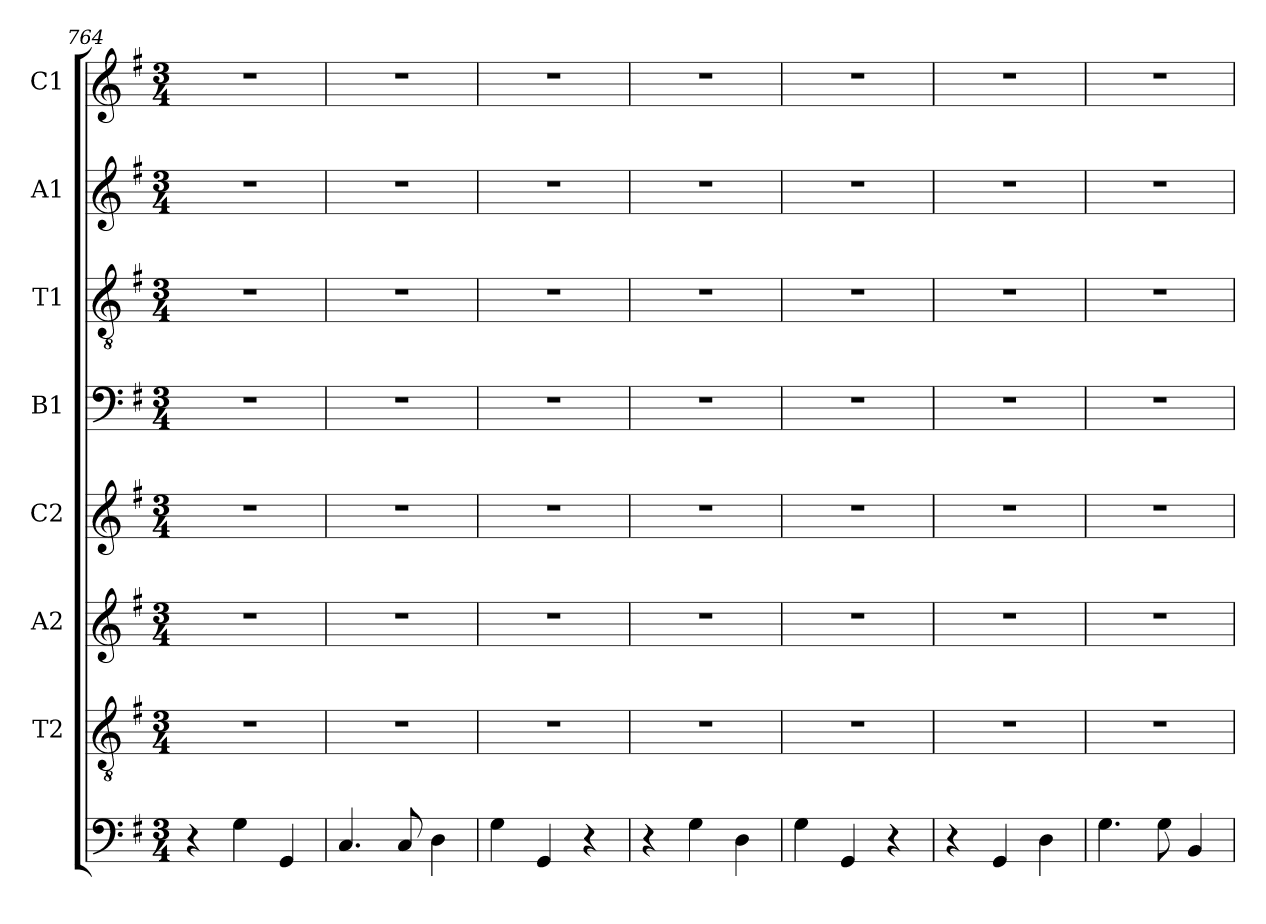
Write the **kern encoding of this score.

**kern	**kern	**kern	**kern	**kern	**kern	**kern	**kern
*part8	*part7	*part6	*part5	*part4	*part3	*part2	*part1
*staff8	*staff7	*staff6	*staff5	*staff4	*staff3	*staff2	*staff1
*	*I"T2	*I"A2	*I"C2	*I"B1	*I"T1	*I"A1	*I"C1
*	*I'T2	*I'A2	*I'C2	*I'B1	*I'T1	*I'A1	*I'C1
*clefF4	*clefGv2	*clefG2	*clefG2	*clefF4	*clefGv2	*clefG2	*clefG2
*k[f#]	*k[f#]	*k[f#]	*k[f#]	*k[f#]	*k[f#]	*k[f#]	*k[f#]
*G:	*G:	*G:	*G:	*G:	*G:	*G:	*G:
*M3/4	*M3/4	*M3/4	*M3/4	*M3/4	*M3/4	*M3/4	*M3/4
=764	=764	=764	=764	=764	=764	=764	=764
4r	2.r	2.r	2.r	2.r	2.r	2.r	2.r
4G\	.	.	.	.	.	.	.
4GG/	.	.	.	.	.	.	.
=765	=765	=765	=765	=765	=765	=765	=765
4.C/	2.r	2.r	2.r	2.r	2.r	2.r	2.r
8C/	.	.	.	.	.	.	.
4D\	.	.	.	.	.	.	.
!!LO:LB:g=z
=766	=766	=766	=766	=766	=766	=766	=766
4G\	2.r	2.r	2.r	2.r	2.r	2.r	2.r
4GG/	.	.	.	.	.	.	.
4r	.	.	.	.	.	.	.
=767	=767	=767	=767	=767	=767	=767	=767
4r	2.r	2.r	2.r	2.r	2.r	2.r	2.r
4G\	.	.	.	.	.	.	.
4D\	.	.	.	.	.	.	.
=768	=768	=768	=768	=768	=768	=768	=768
4G\	2.r	2.r	2.r	2.r	2.r	2.r	2.r
4GG/	.	.	.	.	.	.	.
4r	.	.	.	.	.	.	.
=769	=769	=769	=769	=769	=769	=769	=769
4r	2.r	2.r	2.r	2.r	2.r	2.r	2.r
4GG/	.	.	.	.	.	.	.
4D\	.	.	.	.	.	.	.
=770	=770	=770	=770	=770	=770	=770	=770
4.G\	2.r	2.r	2.r	2.r	2.r	2.r	2.r
8G\	.	.	.	.	.	.	.
4BB/	.	.	.	.	.	.	.
=	=	=	=	=	=	=	=
*-	*-	*-	*-	*-	*-	*-	*-
